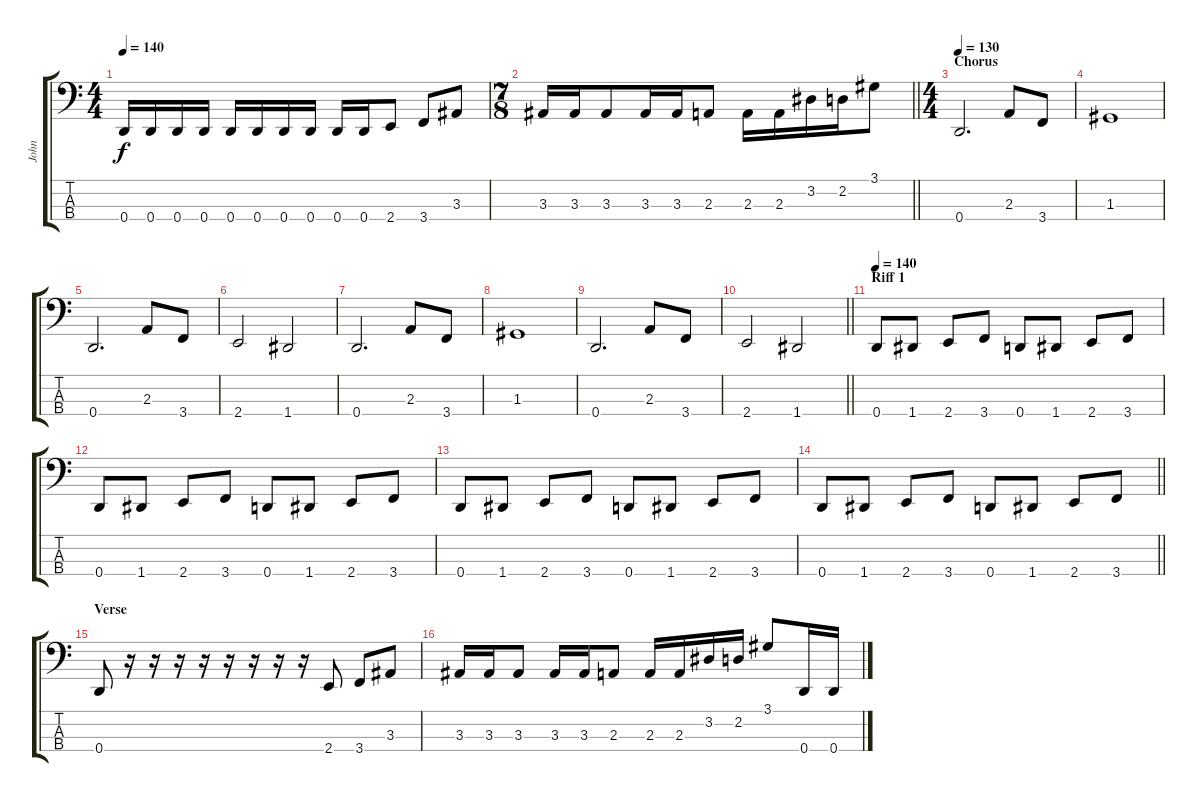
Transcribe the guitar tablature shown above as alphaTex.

\track ("John" "John") {instrument electricbasspick}
\staff {score tabs}
\tuning (F2 C2 G1 D1) {hide}
\ts (4 4)
\tempo 140
\clef f4
\ks c
0.4.16{dy f} 0.4.16 0.4.16 0.4.16 0.4.16 0.4.16 0.4.16 0.4.16 0.4.16 0.4.16 2.4.8 3.4.8 3.3.8 |
\ts (7 8)
\barLineRight lightlight
3.3.16 3.3.16 3.3.8 3.3.16 3.3.16 2.3.8 2.3.16 2.3.16 3.2.16 2.2.16 3.1.8 |
\ts (4 4)
\section ("" "Chorus")
\tempo 130
0.4.2{d} 2.3.8 3.4.8 |
1.3.1 |
0.4.2{d} 2.3.8 3.4.8 |
2.4.2 1.4.2 |
0.4.2{d} 2.3.8 3.4.8 |
1.3.1 |
0.4.2{d} 2.3.8 3.4.8 |
\barLineRight lightlight
2.4.2 1.4.2 |
\section ("" "Riff 1")
\tempo 140
0.4.8 1.4.8 2.4.8 3.4.8 0.4.8 1.4.8 2.4.8 3.4.8 |
0.4.8 1.4.8 2.4.8 3.4.8 0.4.8 1.4.8 2.4.8 3.4.8 |
0.4.8 1.4.8 2.4.8 3.4.8 0.4.8 1.4.8 2.4.8 3.4.8 |
\barLineRight lightlight
0.4.8 1.4.8 2.4.8 3.4.8 0.4.8 1.4.8 2.4.8 3.4.8 |
\section ("" "Verse")
0.4.8 r.16 r.16 r.16 r.16 r.16 r.16 r.16 r.16 2.4.8 3.4.8 3.3.8 |
3.3.16 3.3.16 3.3.8 3.3.16 3.3.16 2.3.8 2.3.16 2.3.16 3.2.16 2.2.16 3.1.8 0.4.16 0.4.16
